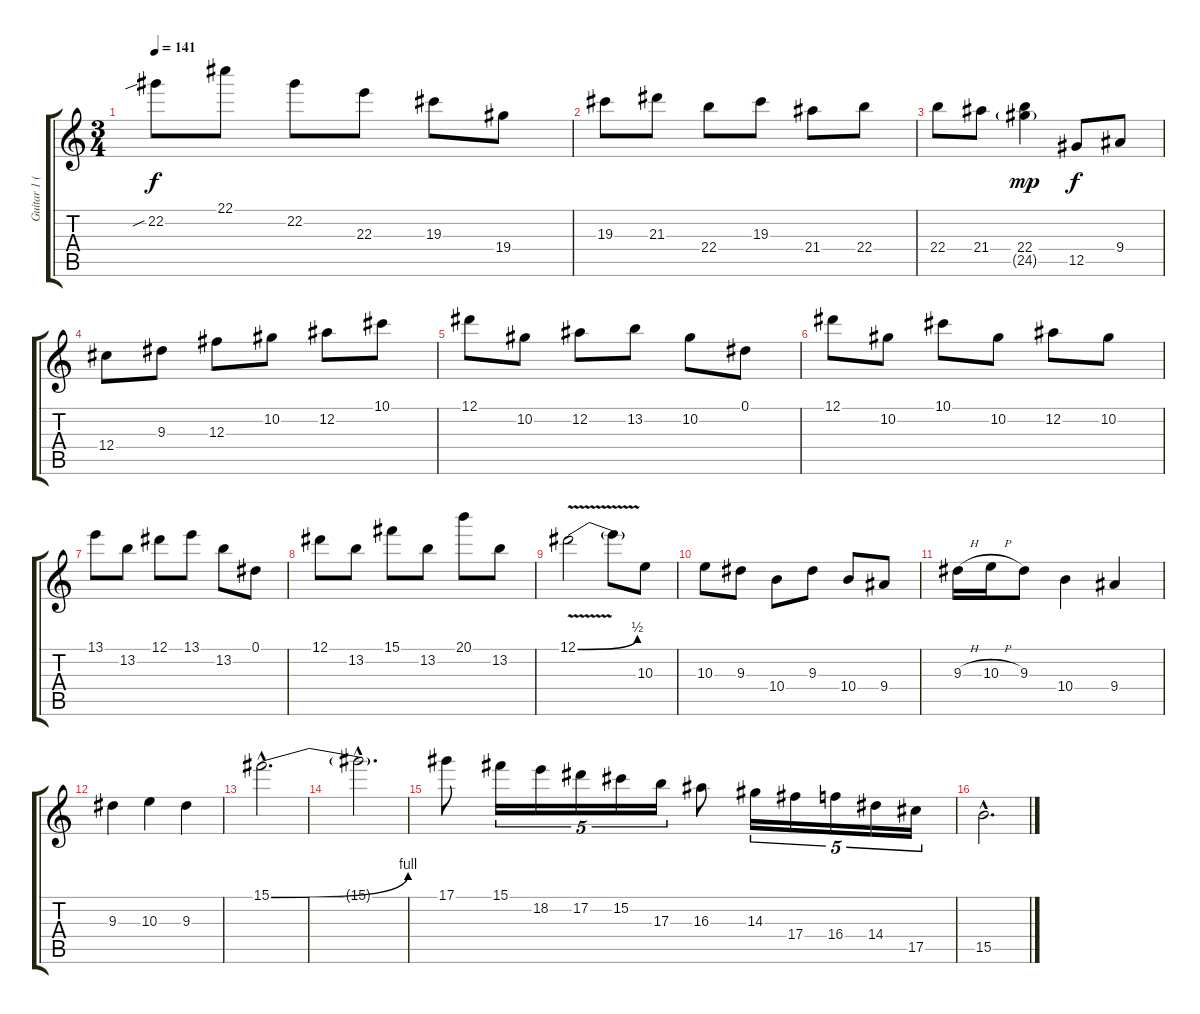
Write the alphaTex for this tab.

\track ("Guitar 1 (Dist.)" "Guitar 1 (") {instrument distortionguitar}
\staff {score tabs}
\tuning (Eb4 Bb3 Gb3 Db3 Ab2 Eb2) {hide}
\ts (3 4)
\tempo 141
\clef g2
\ks c
22.2{sib}.8{dy f} 22.1.8 22.2.8 22.3.8 19.3.8 19.4.8 |
19.3.8 21.3.8 22.4.8 19.3.8 21.4.8 22.4.8 |
22.4.8 21.4.8 (22.4 24.5{g}).4{dy mp} 12.5.8{dy f} 9.4.8 |
12.4.8 9.3.8 12.3.8 10.2.8 12.2.8 10.1.8 |
12.1.8 10.2.8 12.2.8 13.2.8 10.2.8 0.1.8 |
12.1.8 10.2.8 10.1.8 10.2.8 12.2.8 10.2.8 |
13.1.8 13.2.8 12.1.8 13.1.8 13.2.8 0.1.8 |
12.1.8 13.2.8 15.1.8 13.2.8 20.1.8 13.2.8 |
12.1{be (bend 0 0 60 2) v}.2 12.1{t}.8 10.3.8 |
10.3.8 9.3.8 10.4.8 9.3.8 10.4.8 9.4.8 |
9.3{h}.16 10.3{h}.16 9.3.8 10.4.4 9.4.4 |
9.3.4 10.3.4 9.3.4 |
15.1{be (bend 0 0 60 4) hac}.2{d} |
15.1{hac t}.2{d} |
17.1.8 15.1.16{tu (5 4)} 18.2.16{tu (5 4)} 17.2.16{tu (5 4)} 15.2.16{tu (5 4)} 17.3.16{tu (5 4)} 16.3.8 14.3.16{tu (5 4)} 17.4.16{tu (5 4)} 16.4.16{tu (5 4)} 14.4.16{tu (5 4)} 17.5.16{tu (5 4)} |
15.5{hac}.2{d}
